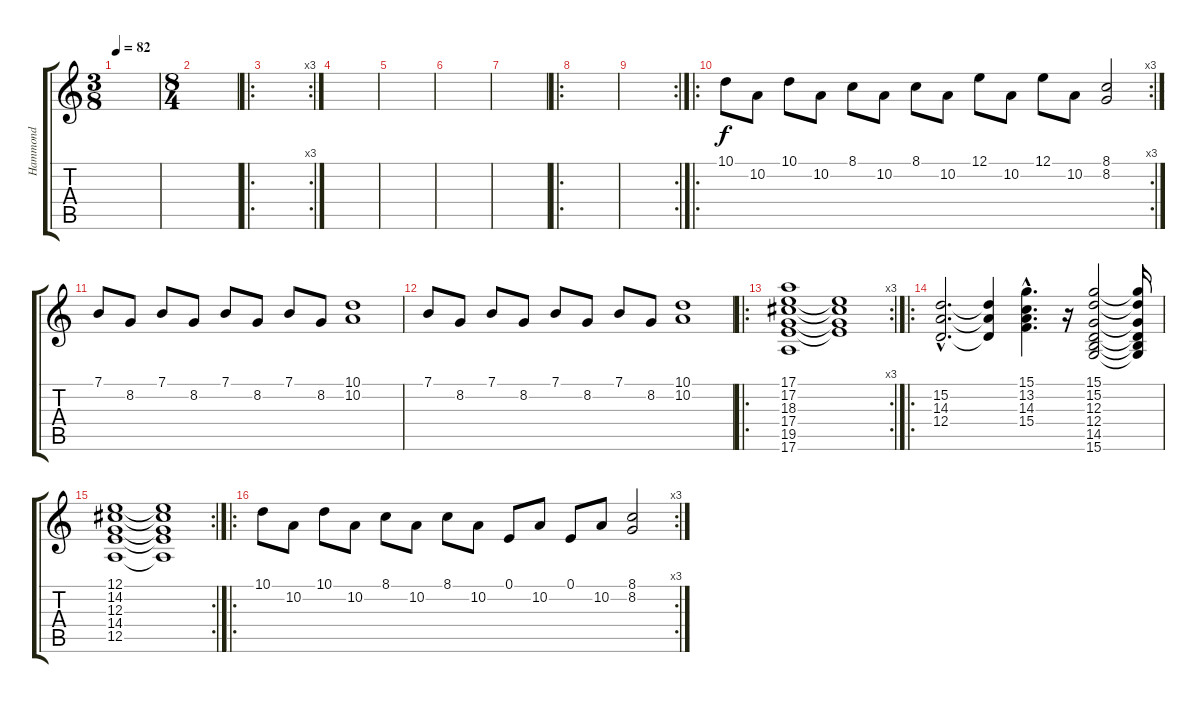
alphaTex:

\track ("Hammond" "Hammond") {instrument drawbarorgan}
\staff {score tabs}
\tuning (E4 B3 G3 D3 A2 E2) {hide}
\ts (3 8)
\tempo 82
\clef g2
\ks c
|
\ts (8 4)
|
\ro
\rc 3
|
|
|
|
|
\ro
|
\rc 2
|
\ro
\rc 3
10.1.8{volume 16 balance 16} 10.2.8 10.1.8 10.2.8 8.1.8 10.2.8 8.1.8 10.2.8 12.1.8 10.2.8 12.1.8 10.2.8 (8.1 8.2).2 |
7.1.8 8.2.8 7.1.8 8.2.8 7.1.8 8.2.8 7.1.8 8.2.8 (10.1 10.2).1 |
7.1.8 8.2.8 7.1.8 8.2.8 7.1.8 8.2.8 7.1.8 8.2.8 (10.1 10.2).1 |
\ro
\rc 3
(17.1 17.2 18.3 17.4 19.5 17.6).1{volume 9} (17.2{t} 18.3{t} 17.4{t} 19.5{t}).1 |
\ro
(15.2{hac} 14.3{hac} 12.4{hac}).2{d} (15.2{t} 14.3{t} 12.4{t}).4 (15.1{hac} 13.2{hac} 14.3{hac} 15.4{hac}).4{d} r.16 (15.1 15.2 12.3 12.4 14.5 15.6).2 (15.1{t} 15.2{t} 12.3{t} 12.4{t} 14.5{t} 15.6{t}).16 |
\rc 2
(12.1 14.2 12.3 14.4 12.5).1 (12.1{t} 14.2{t} 12.3{t} 14.4{t} 12.5{t}).1 |
\ro
\rc 3
10.1.8{volume 16 balance 16} 10.2.8 10.1.8 10.2.8 8.1.8 10.2.8 8.1.8 10.2.8 0.1.8 10.2.8 0.1.8 10.2.8 (8.1 8.2).2
